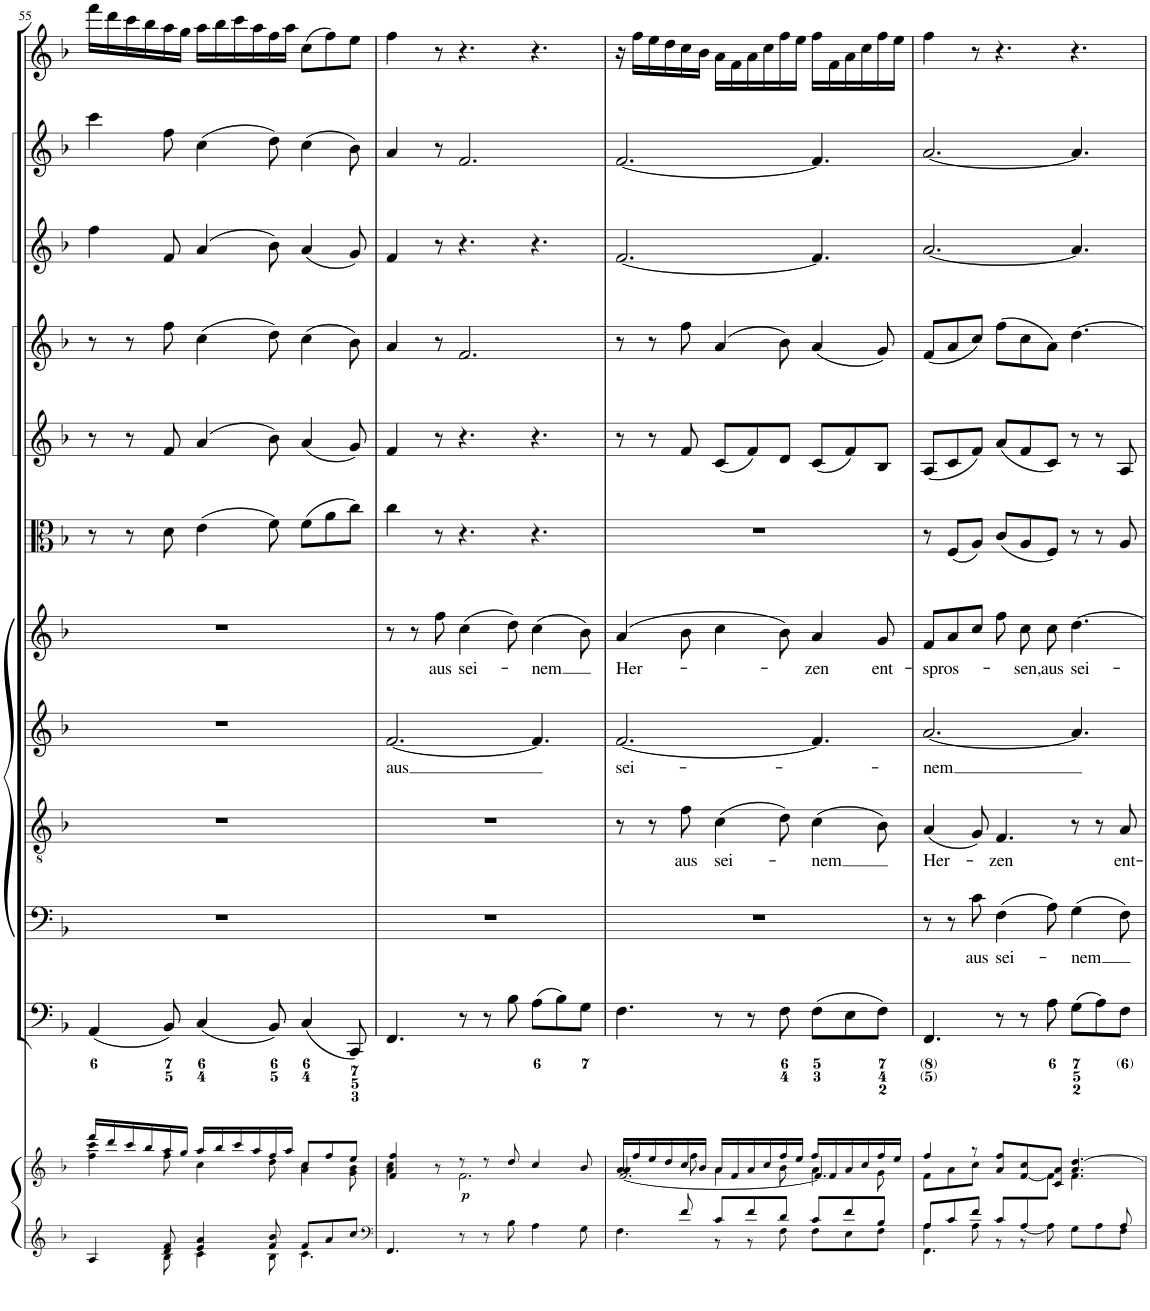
**kern	**kern	**kern	**kern	**text	**kern	**text	**kern	**text	**kern	**text	**kern	**kern	**kern	**kern	**kern	**kern
*part12	*part12	*part11	*part10	*part10	*part9	*part9	*part8	*part8	*part7	*part7	*part6	*part5	*part4	*part3	*part2	*part1
*staff13	*staff12	*staff11	*staff10	*staff10	*staff9	*staff9	*staff8	*staff8	*staff7	*staff7	*staff6	*staff5	*staff4	*staff3	*staff2	*staff1
*I"Piano reduction	*	*I"Continuo	*I"Basso	*	*I"Tenore	*	*I"Alto	*	*I"Soprano	*	*I"Viola	*I"Violino II	*I"Violino I	*I"Oboe II	*I"Oboe I	*I"Flauto Piccolo
*I'Pno	*	*	*	*	*	*	*	*	*	*	*	*	*	*I'Ob	*I'Ob	*I'Picc
!!LO:PB:g=z
*clefG2	*clefG2	*clefF4	*clefF4	*	*clefGv2	*	*clefG2	*	*clefG2	*	*clefC3	*clefG2	*clefG2	*clefG2	*clefG2	*clefG2
*	*	*	*	*	*	*	*	*	*	*	*	*	*	*	*	*Trd-7c-12
*k[b-]	*k[b-]	*k[b-]	*k[b-]	*	*k[b-]	*	*k[b-]	*	*k[b-]	*	*k[b-]	*k[b-]	*k[b-]	*k[b-]	*k[b-]	*k[b-]
*M9/8	*M9/8	*M9/8	*M9/8	*	*M9/8	*	*M9/8	*	*M9/8	*	*M9/8	*M9/8	*M9/8	*M9/8	*M9/8	*M9/8
=55	=55	=55	=55	=55	=55	=55	=55	=55	=55	=55	=55	=55	=55	=55	=55	=55
*^	*^	*	*	*	*	*	*	*	*	*	*	*	*	*	*	*
4A/	4ryy	16fff/LL	4ff\ 4ccc\	(4AA/	8%9r	.	8%9r	.	8%9r	.	8%9r	.	8r	8r	8r	4ff\	4ccc\	16fff\LL
.	.	16ddd/	.	.	.	.	.	.	.	.	.	.	.	.	.	.	.	16ddd\
.	.	16ccc/	.	.	.	.	.	.	.	.	.	.	8r	8r	8r	.	.	16ccc\
.	.	16bb-/	.	.	.	.	.	.	.	.	.	.	.	.	.	.	.	16bb-\
8d/ 8f/	8B-\	16aa/	8ff\	8BB-/)	.	.	.	.	.	.	.	.	8d\	8f/	8ff\	8f/	8ff\	16aa\
.	.	16gg/JJ	.	.	.	.	.	.	.	.	.	.	.	.	.	.	.	16gg\JJ
4e/ 4a/	4c\	16aa/LL	4cc\	(4C/	.	.	.	.	.	.	.	.	(4e\	(4a/	(4cc\	(4a/	(4cc\	16aa\LL
.	.	16bb-/	.	.	.	.	.	.	.	.	.	.	.	.	.	.	.	16bb-\
.	.	16ccc/	.	.	.	.	.	.	.	.	.	.	.	.	.	.	.	16ccc\
.	.	16aa/	.	.	.	.	.	.	.	.	.	.	.	.	.	.	.	16aa\
8f/ 8b-/	8B-\	16ff/	8dd\	8BB-/)	.	.	.	.	.	.	.	.	8f\)	8b-\)	8dd\)	8b-\)	8dd\)	16ff\
.	.	16aa/JJ	.	.	.	.	.	.	.	.	.	.	.	.	.	.	.	16aa\JJ
8f/L	4.c\	8cc/L	4a\ 4cc\	(4C/	.	.	.	.	.	.	.	.	(8f\L	(4a/	(4cc\	(4a/	(4cc\	(8cc\L
8a/	.	8ff/	.	.	.	.	.	.	.	.	.	.	8a\	.	.	.	.	8ff\)
8cc/J	.	8ee/J	8g\ 8b-\	8CC/)	.	.	.	.	.	.	.	.	8cc\J)	8g/)	8b-\)	8g/)	8b-\)	8ee\J
*v	*v	*	*	*	*	*	*	*	*	*	*	*	*	*	*	*	*	*
=56	=56	=56	=56	=56	=56	=56	=56	=56	=56	=56	=56	=56	=56	=56	=56	=56	=56
*clefF4	*	*	*	*	*	*	*	*	*	*	*	*	*	*	*	*	*
!	!	!	!	!	!	!	!	!	!LO:LY:b	!	!	!	!	!	!	!	!
4.FF/	4f/ 4ff/	4a\ 4cc\	4.FF/	8%9r	.	8%9r	.	[2.f/	aus	8r	.	4cc\	4f/	4a/	4f/	4a/	4ff\
.	.	.	.	.	.	.	.	.	.	8r	.	.	.	.	.	.	.
!	!	!	!	!	!	!	!	!	!	!	!LO:LY:b	!	!	!	!	!	!
.	8r	8ryy	.	.	.	.	.	.	.	8ff\	aus	8r	8r	8r	8r	8r	8r
!	!	!	!	!	!	!	!	!	!	!	!LO:LY:b	!	!	!	!	!	!
8r	8r	2.f\	8r	.	.	.	.	.	.	(4cc\	sei-	4.r	4.r	2.f/	4.r	2.f/	4.r
8r	8r	.	8r	.	.	.	.	.	.	.	.	.	.	.	.	.	.
8B-\	8dd/	.	8B-\	.	.	.	.	.	.	8dd\)	.	.	.	.	.	.	.
!	!	!	!	!	!	!	!	!	!	!	!LO:LY:b	!	!	!	!	!	!
4A\	4cc/	.	(8A\L	.	.	.	.	4.f/]	.	(4cc\	-nem	4.r	4.r	.	4.r	.	4.r
.	.	.	8B-\)	.	.	.	.	.	.	.	.	.	.	.	.	.	.
8G\	8b-/	.	8G\J	.	.	.	.	.	.	8b-\)	.	.	.	.	.	.	.
=57	=57	=57	=57	=57	=57	=57	=57	=57	=57	=57	=57	=57	=57	=57	=57	=57	=57
*^	*^	*^	*	*	*	*	*	*	*	*	*	*	*	*	*	*	*
!	!	!	!	!	!	!	!	!	!	!	!	!LO:LY:b	!	!LO:LY:b	!	!	!	!	!	!
4ryy	4.F\	16a/LL	4ryy	[<2.f/	4a/	4.F\	8%9r	.	8r	.	[2.f/	sei-	(4a/	Her-	8%9r	8r	8r	[2.f/	[2.f/	16r
.	.	16ff/	.	.	.	.	.	.	.	.	.	.	.	.	.	.	.	.	.	16ff\LL
.	.	16ee/	.	.	.	.	.	.	8r	.	.	.	.	.	.	8r	8r	.	.	16ee\
.	.	16dd/	.	.	.	.	.	.	.	.	.	.	.	.	.	.	.	.	.	16dd\
!	!	!	!	!	!	!	!	!	!	!LO:LY:b	!	!	!	!	!	!	!	!	!	!
8f/	.	16cc/	8ff\	.	2..ryy	.	.	.	8f\	aus	.	.	8b-\	.	.	8f/	8ff\	.	.	16cc\
.	.	16b-/JJ	.	.	.	.	.	.	.	.	.	.	.	.	.	.	.	.	.	16b-\JJ
!	!	!	!	!	!	!	!	!	!	!LO:LY:b	!	!	!	!	!	!	!	!	!	!
8c/L	8r	16a/LL	4a\	.	.	8r	.	.	(4c\	sei-	.	.	4cc\	.	.	(8c/L	(4a/	.	.	16a\LL
.	.	16f/	.	.	.	.	.	.	.	.	.	.	.	.	.	.	.	.	.	16f\
8f/	8r	16a/	.	.	.	8r	.	.	.	.	.	.	.	.	.	8f/)	.	.	.	16a\
.	.	16cc/	.	.	.	.	.	.	.	.	.	.	.	.	.	.	.	.	.	16cc\
8d/J	8F\	16ff/	8b-\	.	.	8F\	.	.	8d\)	.	.	.	8b-\)	.	.	8d/J	8b-\)	.	.	16ff\
.	.	16ee/JJ	.	.	.	.	.	.	.	.	.	.	.	.	.	.	.	.	.	16ee\JJ
!	!	!	!	!	!	!	!	!	!	!LO:LY:b	!	!	!	!LO:LY:b	!	!	!	!	!	!
8c/L	8F\L	16ff/LL	4a\	4.f/]	.	(8F\L	.	.	(4c\	-nem	4.f/]	.	4a/	-zen	.	(8c/L	(4a/	4.f/]	4.f/]	16ff\LL
.	.	16f/	.	.	.	.	.	.	.	.	.	.	.	.	.	.	.	.	.	16f\
8f/	8E\	16a/	.	.	.	8E\	.	.	.	.	.	.	.	.	.	8f/)	.	.	.	16a\
.	.	16cc/	.	.	.	.	.	.	.	.	.	.	.	.	.	.	.	.	.	16cc\
!	!	!	!	!	!	!	!	!	!	!	!	!	!	!LO:LY:b	!	!	!	!	!	!
8B-/J	8F\J	16ff/	8g\	.	.	8F\J)	.	.	8B-\)	.	.	.	8g/	ent-	.	8B-/J	8g/)	.	.	16ff\
.	.	16ee/JJ	.	.	.	.	.	.	.	.	.	.	.	.	.	.	.	.	.	16ee\JJ
*	*	*	*	*v	*v	*	*	*	*	*	*	*	*	*	*	*	*	*	*	*
=58	=58	=58	=58	=58	=58	=58	=58	=58	=58	=58	=58	=58	=58	=58	=58	=58	=58	=58	=58
*	*^	*	*	*	*	*	*	*	*	*	*	*	*	*	*	*	*	*	*
!	!	!	!	!	!	!	!	!	!	!LO:LY:b	!	!LO:LY:b	!	!LO:LY:b	!	!	!	!	!	!
8A/L	4.FF\	4A\	4ff/	8f\L	8ryy	4.FF/	8r	.	(4A/	Her-	[2.a/	-nem	8f/L	-spros-	8r	(8A/L	(8f/L	[2.a/	[2.a/	4ff\
*	*	*	*	*v	*v	*	*	*	*	*	*	*	*	*	*	*	*	*	*	*
8c/	.	.	.	8a\	.	8r	.	.	.	.	.	8a/	.	(8F/L	8c/	8a/	.	.	.
!	!	!	!	!	!	!	!LO:LY:b	!	!	!	!	!	!	!	!	!	!	!	!
8f/J	.	8A\	8r	8cc\J	.	8c\	aus	8G/)	.	.	.	8cc/J	.	8A/J)	8f/J)	8cc/J)	.	.	8r
!	!	!	!	!	!	!	!LO:LY:b	!	!LO:LY:b	!	!	!	!	!	!	!	!	!	!
8c/L	8r	4ryy	8a/ 8ff/L	4.ryy	8r	(4F\	sei-	4.F/	-zen	.	.	8ff\	.	(8c/L	(8a/L	(8ff\L	.	.	4.r
!	!	!	!	!	!	!	!	!	!	!	!	!	!LO:LY:b	!	!	!	!	!	!
[<8A/	8r	.	[<8f/ 8cc/	.	8r	.	.	.	.	.	.	8cc\	-sen,	8A/	8f/	8cc\	.	.	.
*	*	*	*	*^	*	*	*	*	*	*	*	*	*	*	*	*	*	*	*
!	!	!	!	!	!	!	!	!	!	!	!	!	!	!LO:LY:b	!	!	!	!	!	!
8ryy	8A\]	2ryy	8c/ 8a/J	.	8f\J]	8A\	8A\)	.	.	.	.	.	8cc\	aus	8F/J)	8c/J)	8a\J)	.	.	.
!	!	!	!	!	!	!	!	!LO:LY:b	!	!	!	!	!	!LO:LY:b	!	!	!	!	!	!
4ryy	8G\L	.	4.a/ [4.dd/	4.f\	4.ryy	(8G\L	(4G\	-nem	8r	.	4.a/]	.	[4.dd\	sei-	8r	8r	[4.dd\	4.a/]	4.a/]	4.r
.	8A\	.	.	.	.	8A\)	.	.	8r	.	.	.	.	.	8r	8r	.	.	.	.
!	!	!	!	!	!	!	!	!	!	!LO:LY:b	!	!	!	!	!	!	!	!	!	!
8A/	8F\J	.	.	.	.	8F\J	8F\)	.	8A/	ent-	.	.	.	.	8A/	8A/	.	.	.	.
*v	*v	*v	*	*	*	*	*	*	*	*	*	*	*	*	*	*	*	*	*	*
*	*v	*v	*v	*	*	*	*	*	*	*	*	*	*	*	*	*	*	*
=	=	=	=	=	=	=	=	=	=	=	=	=	=	=	=	=
*-	*-	*-	*-	*-	*-	*-	*-	*-	*-	*-	*-	*-	*-	*-	*-	*-
